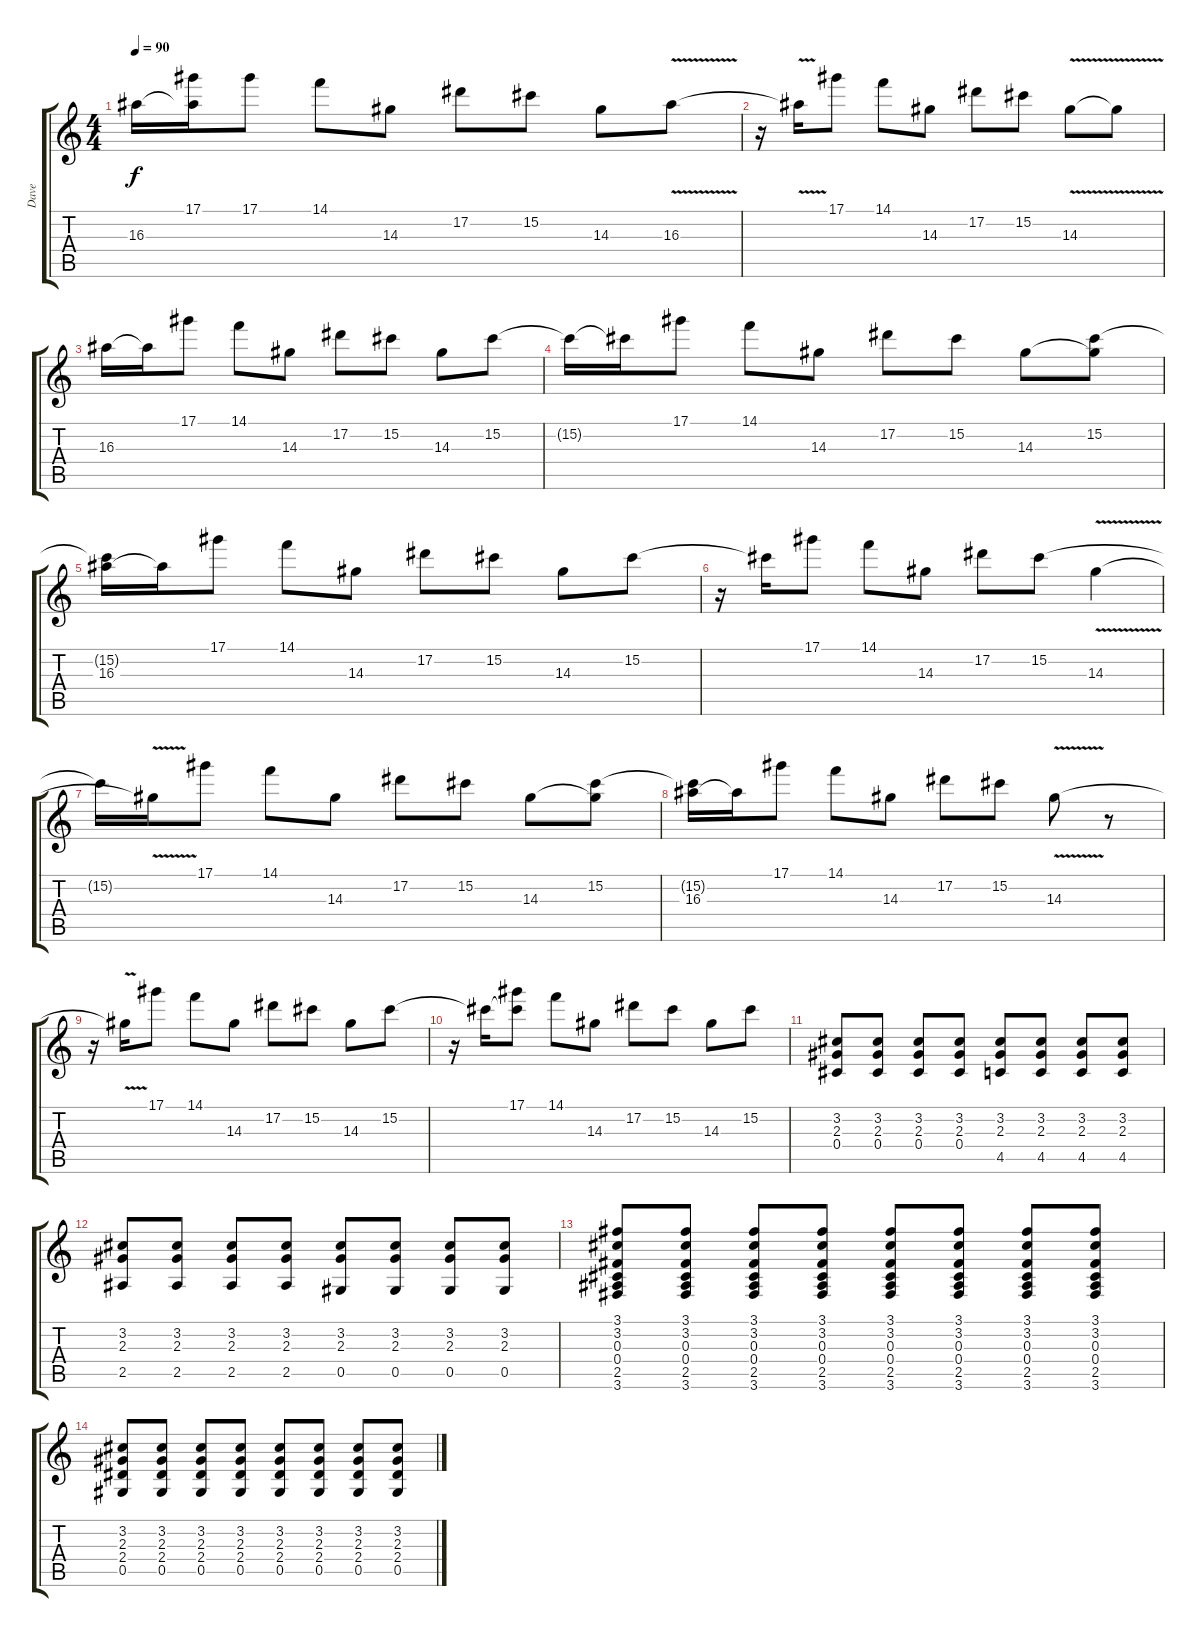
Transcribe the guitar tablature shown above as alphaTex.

\track ("Dave" "Dave") {instrument overdrivenguitar}
\staff {score tabs}
\tuning (Eb4 Bb3 Gb3 Db3 Ab2 Eb2) {hide}
\ts (4 4)
\tempo 90
\clef g2
\ks c
16.3.16{dy f} (17.1 16.3{t}).16 17.1.8 14.1.8 14.3.8 17.2.8 15.2.8 14.3.8 16.3{v}.8 |
r.16 16.3{t}.16 17.1.8 14.1.8 14.3.8 17.2.8 15.2.8 14.3{v}.8 14.3{t}.8 |
16.3.16 16.3{t}.16 17.1.8 14.1.8 14.3.8 17.2.8 15.2.8 14.3.8 15.2.8 |
15.2{t}.16 15.2{t}.16 17.1.8 14.1.8 14.3.8 17.2.8 15.2.8 14.3.8 (15.2 14.3{t}).8 |
(15.2{t} 16.3).16 16.3{t}.16 17.1.8 14.1.8 14.3.8 17.2.8 15.2.8 14.3.8 15.2.8 |
r.16 15.2{t}.16 17.1.8 14.1.8 14.3.8 17.2.8 15.2.8 14.3{v}.4 |
15.2{t}.16 14.3{t}.16 17.1.8 14.1.8 14.3.8 17.2.8 15.2.8 14.3.8 (15.2 14.3{t}).8 |
(15.2{t} 16.3).16 16.3{t}.16 17.1.8 14.1.8 14.3.8 17.2.8 15.2.8 14.3{v}.8 r.8 |
r.16 14.3{t}.16 17.1.8 14.1.8 14.3.8 17.2.8 15.2.8 14.3.8 15.2.8 |
r.16 15.2{t}.16 (17.1 15.2{t}).8 14.1.8 14.3.8 17.2.8 15.2.8 14.3.8 15.2.8 |
(3.2 2.3 0.4).8 (3.2 2.3 0.4).8 (3.2 2.3 0.4).8 (3.2 2.3 0.4).8 (3.2 2.3 4.5).8 (3.2 2.3 4.5).8 (3.2 2.3 4.5).8 (3.2 2.3 4.5).8 |
(3.2 2.3 2.5).8 (3.2 2.3 2.5).8 (3.2 2.3 2.5).8 (3.2 2.3 2.5).8 (3.2 2.3 0.5).8 (3.2 2.3 0.5).8 (3.2 2.3 0.5).8 (3.2 2.3 0.5).8 |
(3.1 3.2 0.3 0.4 2.5 3.6).8 (3.1 3.2 0.3 0.4 2.5 3.6).8 (3.1 3.2 0.3 0.4 2.5 3.6).8 (3.1 3.2 0.3 0.4 2.5 3.6).8 (3.1 3.2 0.3 0.4 2.5 3.6).8 (3.1 3.2 0.3 0.4 2.5 3.6).8 (3.1 3.2 0.3 0.4 2.5 3.6).8 (3.1 3.2 0.3 0.4 2.5 3.6).8 |
(3.2 2.3 2.4 0.5).8 (3.2 2.3 2.4 0.5).8 (3.2 2.3 2.4 0.5).8 (3.2 2.3 2.4 0.5).8 (3.2 2.3 2.4 0.5).8 (3.2 2.3 2.4 0.5).8 (3.2 2.3 2.4 0.5).8 (3.2 2.3 2.4 0.5).8
